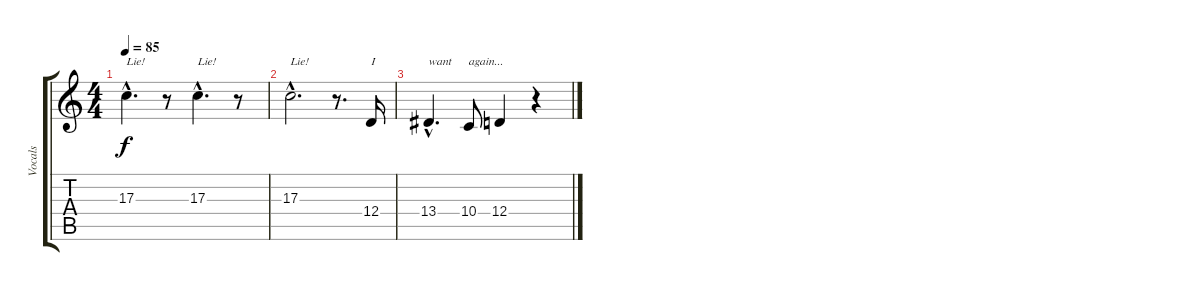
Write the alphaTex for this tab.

\track ("Vocals" "Vocals") {instrument lead6voice}
\staff {score tabs}
\tuning (E4 B3 G3 D3 A2 E2) {hide}
\ts (4 4)
\tempo 85
\clef g2
\ks c
17.3{hac}.4{d txt "Lie!" dy f} r.8 17.3{hac}.4{d txt "Lie!"} r.8 |
17.3{hac}.2{d txt "Lie!"} r.8{d} 12.4.16{txt "I"} |
13.4{hac}.4{d txt "want"} 10.4.8{txt "again..."} 12.4.4 r.4
